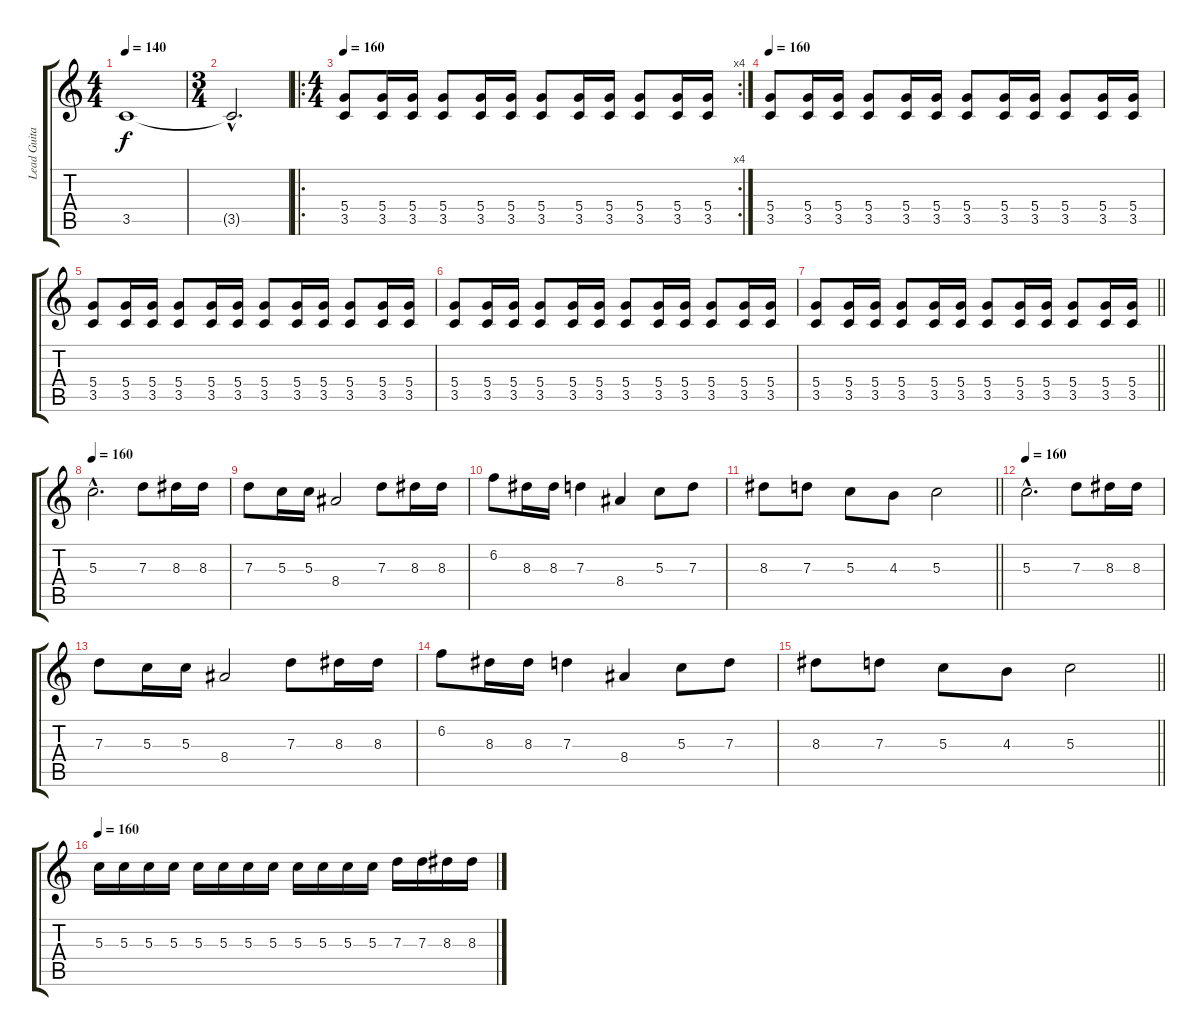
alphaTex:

\track ("Lead Guitar" "Lead Guita") {instrument distortionguitar}
\staff {score tabs}
\tuning (E4 B3 G3 D3 A2 E2) {hide}
\ts (4 4)
\tempo 140
\clef g2
\ks c
3.5.1{dy f} |
\ts (3 4)
3.5{hac t}.2{d} |
\ro
\rc 4
\ts (4 4)
\tempo 160
(5.4 3.5).8 (5.4 3.5).16 (5.4 3.5).16 (5.4 3.5).8 (5.4 3.5).16 (5.4 3.5).16 (5.4 3.5).8 (5.4 3.5).16 (5.4 3.5).16 (5.4 3.5).8 (5.4 3.5).16 (5.4 3.5).16 |
\tempo 160
(5.4 3.5).8 (5.4 3.5).16 (5.4 3.5).16 (5.4 3.5).8 (5.4 3.5).16 (5.4 3.5).16 (5.4 3.5).8 (5.4 3.5).16 (5.4 3.5).16 (5.4 3.5).8 (5.4 3.5).16 (5.4 3.5).16 |
(5.4 3.5).8 (5.4 3.5).16 (5.4 3.5).16 (5.4 3.5).8 (5.4 3.5).16 (5.4 3.5).16 (5.4 3.5).8 (5.4 3.5).16 (5.4 3.5).16 (5.4 3.5).8 (5.4 3.5).16 (5.4 3.5).16 |
(5.4 3.5).8 (5.4 3.5).16 (5.4 3.5).16 (5.4 3.5).8 (5.4 3.5).16 (5.4 3.5).16 (5.4 3.5).8 (5.4 3.5).16 (5.4 3.5).16 (5.4 3.5).8 (5.4 3.5).16 (5.4 3.5).16 |
\barLineRight lightlight
(5.4 3.5).8 (5.4 3.5).16 (5.4 3.5).16 (5.4 3.5).8 (5.4 3.5).16 (5.4 3.5).16 (5.4 3.5).8 (5.4 3.5).16 (5.4 3.5).16 (5.4 3.5).8 (5.4 3.5).16 (5.4 3.5).16 |
\tempo 160
5.3{hac}.2{d} 7.3.8 8.3.16 8.3.16 |
7.3.8 5.3.16 5.3.16 8.4.2 7.3.8 8.3.16 8.3.16 |
6.2.8 8.3.16 8.3.16 7.3.4 8.4.4 5.3.8 7.3.8 |
\barLineRight lightlight
8.3.8 7.3.8 5.3.8 4.3.8 5.3.2 |
\tempo 160
5.3{hac}.2{d} 7.3.8 8.3.16 8.3.16 |
7.3.8 5.3.16 5.3.16 8.4.2 7.3.8 8.3.16 8.3.16 |
6.2.8 8.3.16 8.3.16 7.3.4 8.4.4 5.3.8 7.3.8 |
\barLineRight lightlight
8.3.8 7.3.8 5.3.8 4.3.8 5.3.2 |
\tempo 160
5.3.16 5.3.16 5.3.16 5.3.16 5.3.16 5.3.16 5.3.16 5.3.16 5.3.16 5.3.16 5.3.16 5.3.16 7.3.16 7.3.16 8.3.16 8.3.16
